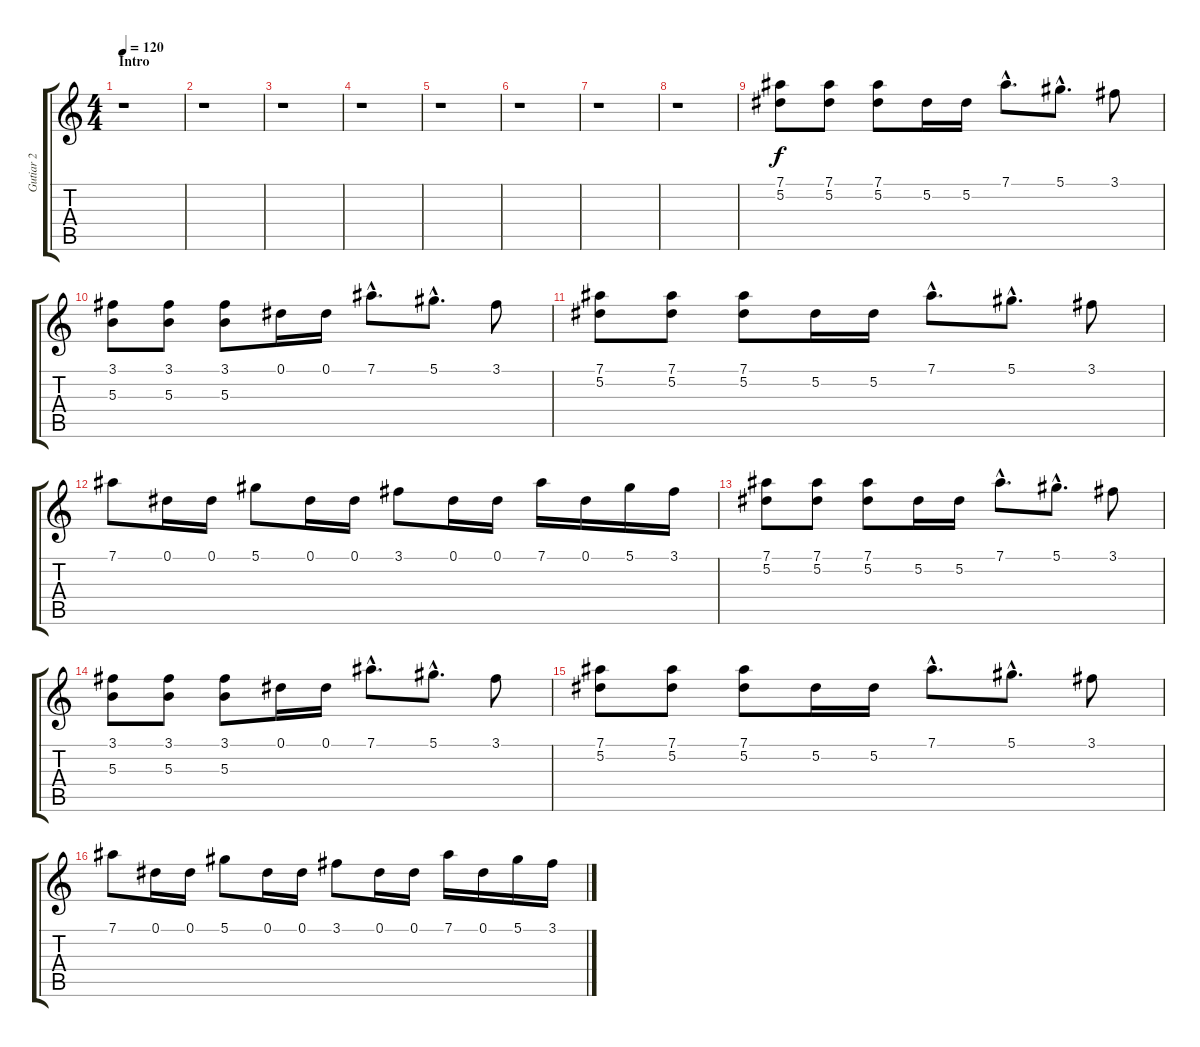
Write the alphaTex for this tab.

\track ("Gutiar 2" "Gutiar 2") {instrument overdrivenguitar}
\staff {score tabs}
\tuning (Eb4 Bb3 Gb3 Db3 Ab2 Eb2) {hide}
\ts (4 4)
\section ("" "Intro")
\tempo 120
\clef g2
\ks c
r.1{dy f instrument overdrivenguitar} |
r.1 |
r.1 |
r.1 |
r.1 |
r.1 |
r.1 |
r.1 |
(7.1 5.2).8 (7.1 5.2).8 (7.1 5.2).8 5.2.16 5.2.16 7.1{hac}.8{d} 5.1{hac}.8{d} 3.1.8 |
(3.1 5.3).8 (3.1 5.3).8 (3.1 5.3).8 0.1.16 0.1.16 7.1{hac}.8{d} 5.1{hac}.8{d} 3.1.8 |
(7.1 5.2).8 (7.1 5.2).8 (7.1 5.2).8 5.2.16 5.2.16 7.1{hac}.8{d} 5.1{hac}.8{d} 3.1.8 |
7.1.8 0.1.16 0.1.16 5.1.8 0.1.16 0.1.16 3.1.8 0.1.16 0.1.16 7.1.16 0.1.16 5.1.16 3.1.16 |
(7.1 5.2).8 (7.1 5.2).8 (7.1 5.2).8 5.2.16 5.2.16 7.1{hac}.8{d} 5.1{hac}.8{d} 3.1.8 |
(3.1 5.3).8 (3.1 5.3).8 (3.1 5.3).8 0.1.16 0.1.16 7.1{hac}.8{d} 5.1{hac}.8{d} 3.1.8 |
(7.1 5.2).8 (7.1 5.2).8 (7.1 5.2).8 5.2.16 5.2.16 7.1{hac}.8{d} 5.1{hac}.8{d} 3.1.8 |
7.1.8 0.1.16 0.1.16 5.1.8 0.1.16 0.1.16 3.1.8 0.1.16 0.1.16 7.1.16 0.1.16 5.1.16 3.1.16
